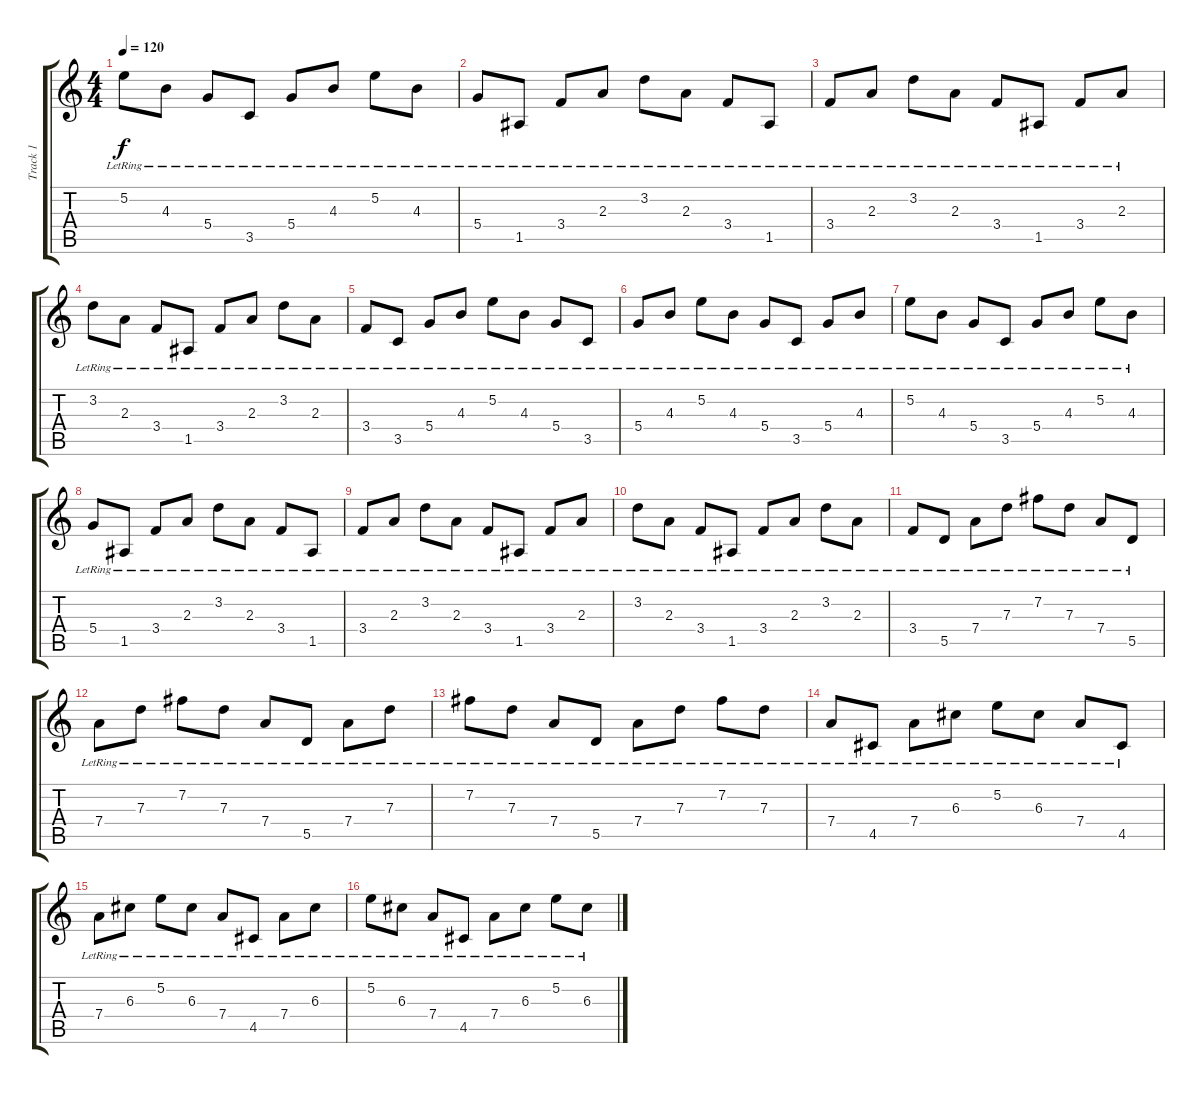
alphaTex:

\track ("Track 1" "Track 1") {instrument acousticguitarsteel}
\staff {score tabs}
\tuning (E4 B3 G3 D3 A2 E2) {hide}
\ts (4 4)
\tempo 120
\clef g2
\ks c
5.2{lr}.8{dy f} 4.3{lr}.8 5.4{lr}.8 3.5{lr}.8 5.4{lr}.8 4.3{lr}.8 5.2{lr}.8 4.3{lr}.8 |
5.4{lr}.8 1.5{lr}.8 3.4{lr}.8 2.3{lr}.8 3.2{lr}.8 2.3{lr}.8 3.4{lr}.8 1.5{lr}.8 |
3.4{lr}.8 2.3{lr}.8 3.2{lr}.8 2.3{lr}.8 3.4{lr}.8 1.5{lr}.8 3.4{lr}.8 2.3{lr}.8 |
3.2{lr}.8 2.3{lr}.8 3.4{lr}.8 1.5{lr}.8 3.4{lr}.8 2.3{lr}.8 3.2{lr}.8 2.3{lr}.8 |
3.4{lr}.8 3.5{lr}.8 5.4{lr}.8 4.3{lr}.8 5.2{lr}.8 4.3{lr}.8 5.4{lr}.8 3.5{lr}.8 |
5.4{lr}.8 4.3{lr}.8 5.2{lr}.8 4.3{lr}.8 5.4{lr}.8 3.5{lr}.8 5.4{lr}.8 4.3{lr}.8 |
5.2{lr}.8 4.3{lr}.8 5.4{lr}.8 3.5{lr}.8 5.4{lr}.8 4.3{lr}.8 5.2{lr}.8 4.3{lr}.8 |
5.4{lr}.8 1.5{lr}.8 3.4{lr}.8 2.3{lr}.8 3.2{lr}.8 2.3{lr}.8 3.4{lr}.8 1.5{lr}.8 |
3.4{lr}.8 2.3{lr}.8 3.2{lr}.8 2.3{lr}.8 3.4{lr}.8 1.5{lr}.8 3.4{lr}.8 2.3{lr}.8 |
3.2{lr}.8 2.3{lr}.8 3.4{lr}.8 1.5{lr}.8 3.4{lr}.8 2.3{lr}.8 3.2{lr}.8 2.3{lr}.8 |
3.4{lr}.8 5.5{lr}.8 7.4{lr}.8 7.3{lr}.8 7.2{lr}.8 7.3{lr}.8 7.4{lr}.8 5.5{lr}.8 |
7.4{lr}.8 7.3{lr}.8 7.2{lr}.8 7.3{lr}.8 7.4{lr}.8 5.5{lr}.8 7.4{lr}.8 7.3{lr}.8 |
7.2{lr}.8 7.3{lr}.8 7.4{lr}.8 5.5{lr}.8 7.4{lr}.8 7.3{lr}.8 7.2{lr}.8 7.3{lr}.8 |
7.4{lr}.8 4.5{lr}.8 7.4{lr}.8 6.3{lr}.8 5.2{lr}.8 6.3{lr}.8 7.4{lr}.8 4.5{lr}.8 |
7.4{lr}.8 6.3{lr}.8 5.2{lr}.8 6.3{lr}.8 7.4{lr}.8 4.5{lr}.8 7.4{lr}.8 6.3{lr}.8 |
5.2{lr}.8 6.3{lr}.8 7.4{lr}.8 4.5{lr}.8 7.4{lr}.8 6.3{lr}.8 5.2{lr}.8 6.3{lr}.8
